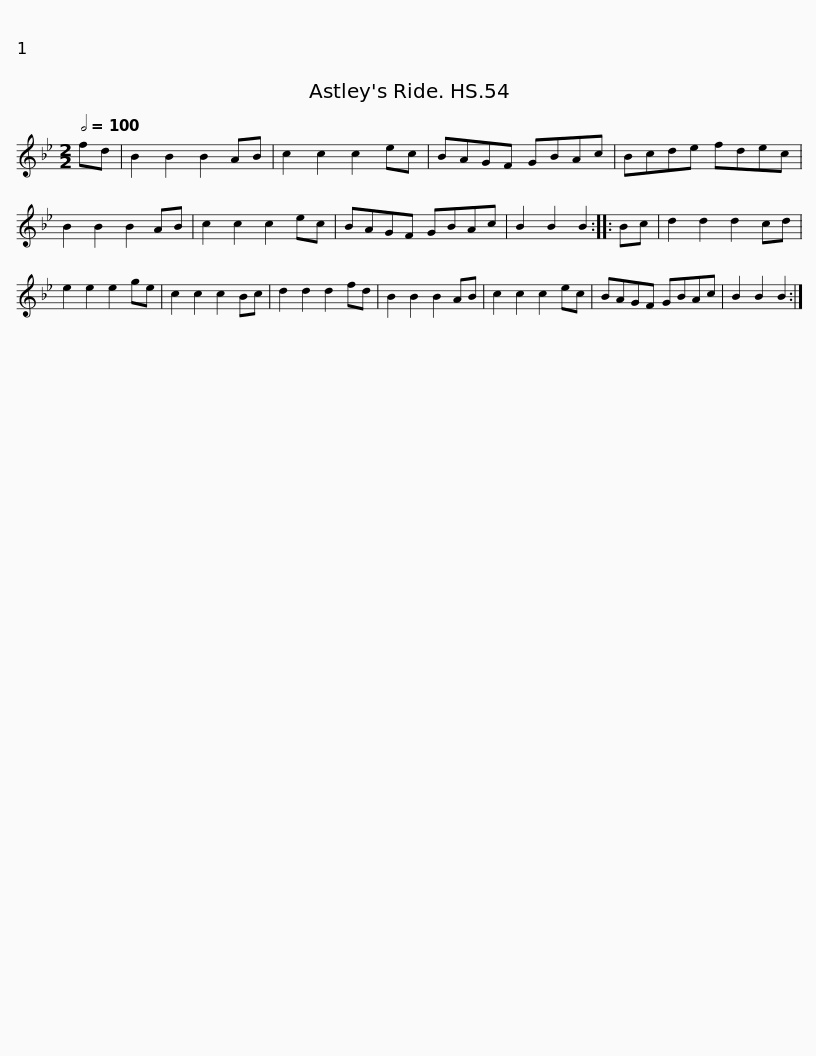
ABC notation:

X:1
L:1/8
Q:1/2=100
M:2/2
I:linebreak $
K:Bb
V:1 treble
V:1
 fd | B2 B2 B2 AB | c2 c2 c2 ec | BAGF GBAc | Bcde fdec |$ %5
 B2 B2 B2 AB | c2 c2 c2 ec | BAGF GBAc | B2 B2 B2 ::$ Bc | %10
 d2 d2 d2 cd | e2 e2 e2 ge | c2 c2 c2 Bc | d2 d2 d2 fd |$ B2 B2 B2 AB | %15
 c2 c2 c2 ec | BAGF GBAc | B2 B2 B2 :| %18
